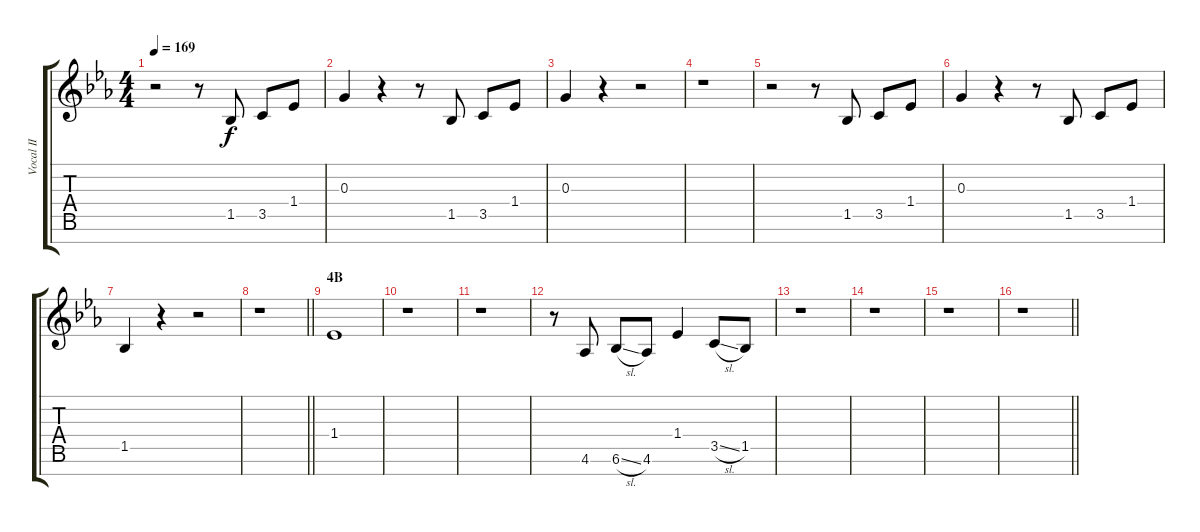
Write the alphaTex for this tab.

\track ("Vocal II" "Vocal II") {instrument voiceoohs}
\staff {score tabs}
\tuning (E5 B4 G4 D4 A3 E3 B2) {hide}
\ts (4 4)
\tempo 169
\clef g2
\ks eb
r.2{dy f} r.8 1.5.8 3.5.8 1.4.8 |
0.3.4 r.4 r.8 1.5.8 3.5.8 1.4.8 |
0.3.4 r.4 r.2 |
r.1 |
r.2 r.8 1.5.8 3.5.8 1.4.8 |
0.3.4 r.4 r.8 1.5.8 3.5.8 1.4.8 |
1.5.4 r.4 r.2 |
\barLineRight lightlight
r.1 |
\section ("" "4B")
1.4.1 |
r.1 |
r.1 |
r.8 4.6.8 6.6{sl}.8 4.6.8 1.4.4 3.5{sl}.8 1.5.8 |
r.1 |
r.1 |
r.1 |
\barLineRight lightlight
r.1
